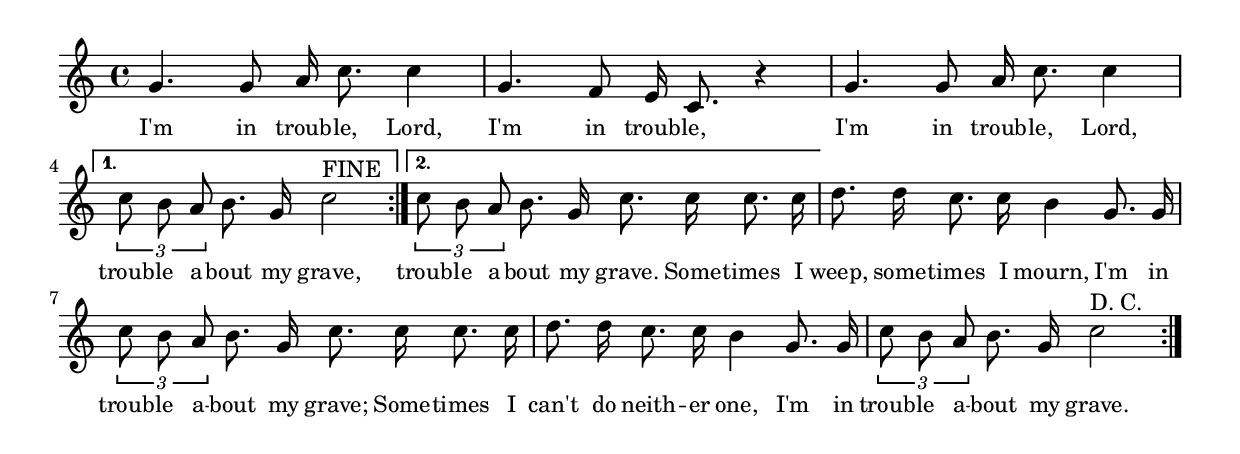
% 113.ly - Score sheet for "I'm In Trouble"
% Copyright (C) 2007  Marcus Brinkmann <marcus@gnu.org>
%
% This score sheet is free software; you can redistribute it and/or
% modify it under the terms of the Creative Commons Legal Code
% Attribution-ShareALike as published by Creative Commons; either
% version 2.0 of the License, or (at your option) any later version.
%
% This score sheet is distributed in the hope that it will be useful,
% but WITHOUT ANY WARRANTY; without even the implied warranty of
% MERCHANTABILITY or FITNESS FOR A PARTICULAR PURPOSE.  See the
% Creative Commons Legal Code Attribution-ShareALike for more details.
%
% You should have received a copy of the Creative Commons Legal Code
% Attribution-ShareALike along with this score sheet; if not, write to
% Creative Commons, 543 Howard Street, 5th Floor,
% San Francisco, CA 94105-3013  United States

\version "2.10.0"

%\header
%{
%  title = "I'm In Trouble"
%  composer = "trad."
%}

melody =
<<
     \context Voice
    {
	\set Staff.midiInstrument = "acoustic grand"
	\override Staff.VerticalAxisGroup #'minimum-Y-extent = #'(0 . 0)
	
	\autoBeamOff

	\time 4/4
	\clef violin
	\key c \major
	{
	    \repeat volta 2
	    {
		g'4. g'8 a'16 c''8. c''4 | g'4. f'8 e'16 c'8. r4 |
		g'4. g'8 a'16 c''8. c''4 |
	    }
	    \alternative
	    {
		%% CHANGED: Slur removed (FIXME?).  Also below.
		{ \times 2/3 { c''8 b' a' } b'8. g'16 c''2^\markup { FINE } }
		{ \times 2/3 { c''8 b' a' } b'8. g'16
		  c''8. c''16 c''8. c''16 }
	    }
	    d''8. d''16 c''8. c''16 b'4 g'8. g'16 | 
	    \times 2/3 { c''8 b' a' } b'8. g'16 c''8. c''16 c''8. c''16 |
	    d''8. d''16 c''8. c''16 b'4 g'8. g'16 | 
	    \times 2/3 { c''8 b' a' } b'8. g'16 c''2^\markup { D. C. }
	    %% FIXME: What does that mean?
	    \set Score.repeatCommands = #'(end-repeat)
	}
    }
    \lyricsto "" \new Lyrics
    {
        \override LyricText #'font-size = #0
        \override StanzaNumber #'font-size = #-1

	I'm in troub -- le, Lord, I'm in troub -- le,
	I'm in troub -- le, Lord, troub -- le a -- bout my grave,
	troub -- le a -- bout my grave.
	Some -- times I weep, some -- times I mourn,
	I'm in troub -- le a -- bout my grave;
	Some -- times I can't do neith -- er one,
	I'm in troub -- le a -- bout my grave.
    }
>>


\score
{
  \new Staff { \melody }

  \layout { indent = 0.0 }
}

\score
{
  \new Staff { \unfoldRepeats \melody }

  
  \midi {
    \context {
      \Score
      tempoWholesPerMinute = #(ly:make-moment 100 4)
      }
    }


}
